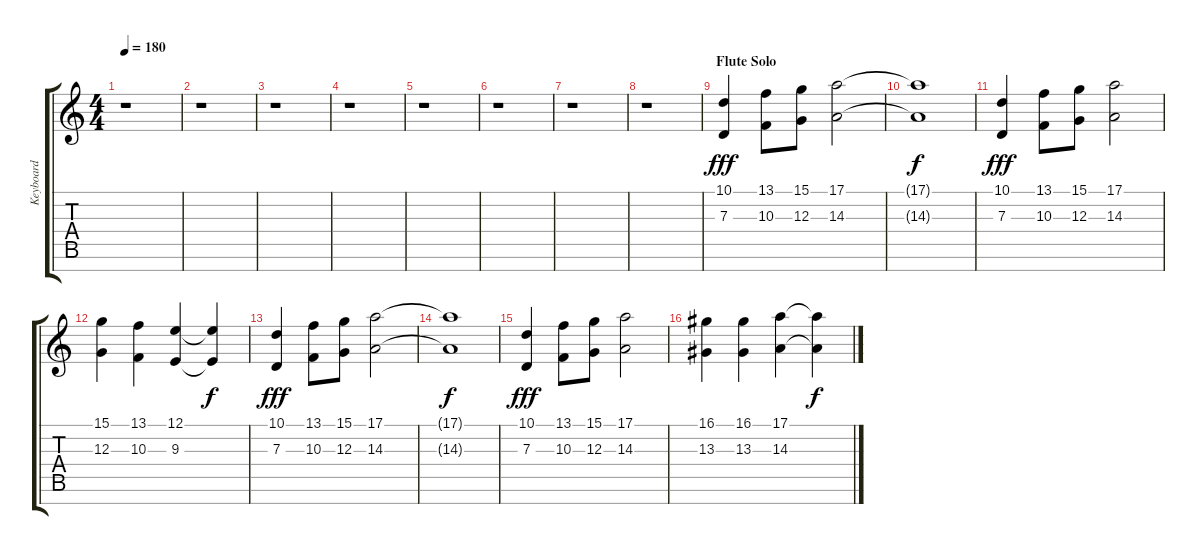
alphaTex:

\track ("Keyboard" "Keyboard") {instrument synthbrass1}
\staff {score tabs}
\tuning (E4 B3 G3 D3 A2 E2 B1) {hide}
\ts (4 4)
\tempo 180
\clef g2
\ks c
r.1{dy fff} |
r.1 |
r.1 |
r.1 |
r.1 |
r.1 |
r.1 |
r.1 |
\section ("" "Flute Solo")
(10.1 7.3).4 (13.1 10.3).8 (15.1 12.3).8 (17.1 14.3).2 |
(17.1{t} 14.3{t}).1{dy f} |
(10.1 7.3).4{dy fff} (13.1 10.3).8 (15.1 12.3).8 (17.1 14.3).2 |
(15.1 12.3).4 (13.1 10.3).4 (12.1 9.3).4 (12.1{t} 9.3{t}).4{dy f} |
(10.1 7.3).4{dy fff} (13.1 10.3).8 (15.1 12.3).8 (17.1 14.3).2 |
(17.1{t} 14.3{t}).1{dy f} |
(10.1 7.3).4{dy fff} (13.1 10.3).8 (15.1 12.3).8 (17.1 14.3).2 |
(16.1 13.3).4 (16.1 13.3).4 (17.1 14.3).4 (17.1{t} 14.3{t}).4{dy f}
